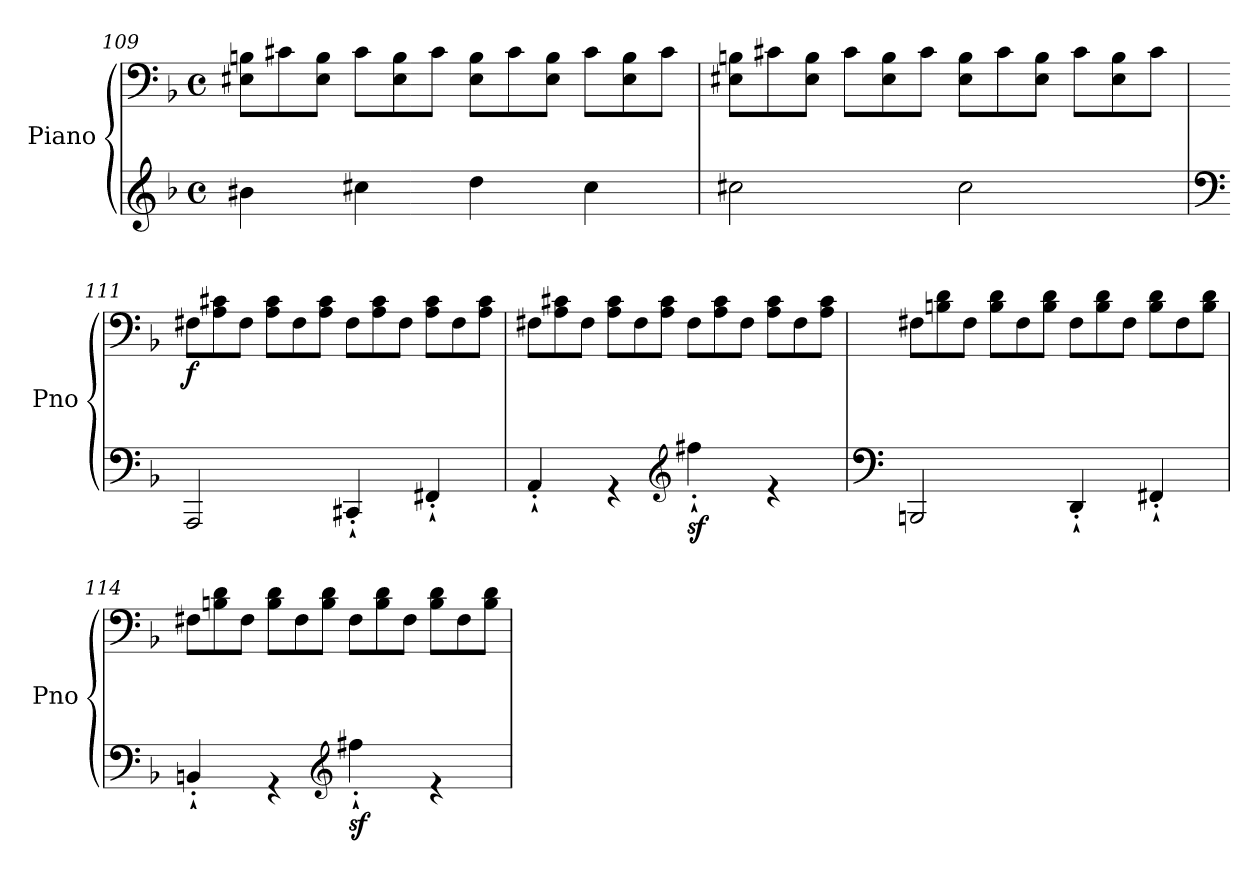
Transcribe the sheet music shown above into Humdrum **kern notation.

**kern	**kern	**dynam
*part1	*part1	*part1
*staff2	*staff1	*staff1/2
*I"Piano	*	*
*I'Pno	*	*
!!LO:LB:g=z
*clefG2	*clefF4	*
*k[b-]	*k[b-]	*
*M4/4	*M4/4	*
*met(c)	*met(c)	*
=109	=109	=109
*^	*^	*
*	*	*	*Xtuplet	*
1ryy	4b#X\	1ryy	12E#X\ 12Bn\L	.
.	.	.	12c#X\	.
.	.	.	12E#\ 12B\J	.
.	4cc#X\	.	12c#\L	.
.	.	.	12E#\ 12B\	.
.	.	.	12c#\J	.
.	4dd\	.	12E#\ 12B\L	.
.	.	.	12c#\	.
.	.	.	12E#\ 12B\J	.
.	4cc#\	.	12c#\L	.
.	.	.	12E#\ 12B\	.
.	.	.	12c#\J	.
!!LO:LB:g=z	!!
=110	=110	=110	=110	=110
1ryy	2cc#X\	1ryy	12E#X\ 12Bn\L	.
.	.	.	12c#X\	.
.	.	.	12E#\ 12B\J	.
.	.	.	12c#\L	.
.	.	.	12E#\ 12B\	.
.	.	.	12c#\J	.
.	2cc#\	.	12E#\ 12B\L	.
.	.	.	12c#\	.
.	.	.	12E#\ 12B\J	.
.	.	.	12c#\L	.
.	.	.	12E#\ 12B\	.
.	.	.	12c#\J	.
=111	=111	=111	=111	=111
*clefF4	*	*	*	*
!	!	!	!	!LO:DY:b
1ryy	2AAA/	1ryy	12F#X\L	f
.	.	.	12A\ 12c#X\	.
.	.	.	12F#\J	.
.	.	.	12A\ 12c#\L	.
.	.	.	12F#\	.
.	.	.	12A\ 12c#\J	.
.	4CC#X'`/	.	12F#\L	.
.	.	.	12A\ 12c#\	.
.	.	.	12F#\J	.
.	4FF#X'`/	.	12A\ 12c#\L	.
.	.	.	12F#\	.
.	.	.	12A\ 12c#\J	.
=112	=112	=112	=112	=112
1ryy	4AA'`/	1ryy	12F#X\L	.
.	.	.	12A\ 12c#X\	.
.	.	.	12F#\J	.
.	4r	.	12A\ 12c#\L	.
.	.	.	12F#\	.
.	.	.	12A\ 12c#\J	.
*clefG2	*	*	*	*
!	!	!	!	!LO:DY:b=2
.	4ff#X'`\	.	12F#\L	sf
.	.	.	12A\ 12c#\	.
.	.	.	12F#\J	.
.	4r	.	12A\ 12c#\L	.
.	.	.	12F#\	.
.	.	.	12A\ 12c#\J	.
!!LO:LB:g=z	!!
=113	=113	=113	=113	=113
*clefF4	*	*	*	*
1ryy	2BBBn/	1ryy	12F#X\L	.
.	.	.	12Bn\ 12d\	.
.	.	.	12F#\J	.
.	.	.	12B\ 12d\L	.
.	.	.	12F#\	.
.	.	.	12B\ 12d\J	.
.	4DD'`/	.	12F#\L	.
.	.	.	12B\ 12d\	.
.	.	.	12F#\J	.
.	4FF#X'`/	.	12B\ 12d\L	.
.	.	.	12F#\	.
.	.	.	12B\ 12d\J	.
=114	=114	=114	=114	=114
1ryy	4BBn'`/	1ryy	12F#X\L	.
.	.	.	12Bn\ 12d\	.
.	.	.	12F#\J	.
.	4r	.	12B\ 12d\L	.
.	.	.	12F#\	.
.	.	.	12B\ 12d\J	.
*clefG2	*	*	*	*
!	!	!	!	!LO:DY:b=2
.	4ff#X'`\	.	12F#\L	sf
.	.	.	12B\ 12d\	.
.	.	.	12F#\J	.
.	4r	.	12B\ 12d\L	.
.	.	.	12F#\	.
.	.	.	12B\ 12d\J	.
*v	*v	*	*	*
*	*v	*v	*
=	=	=
*-	*-	*-
